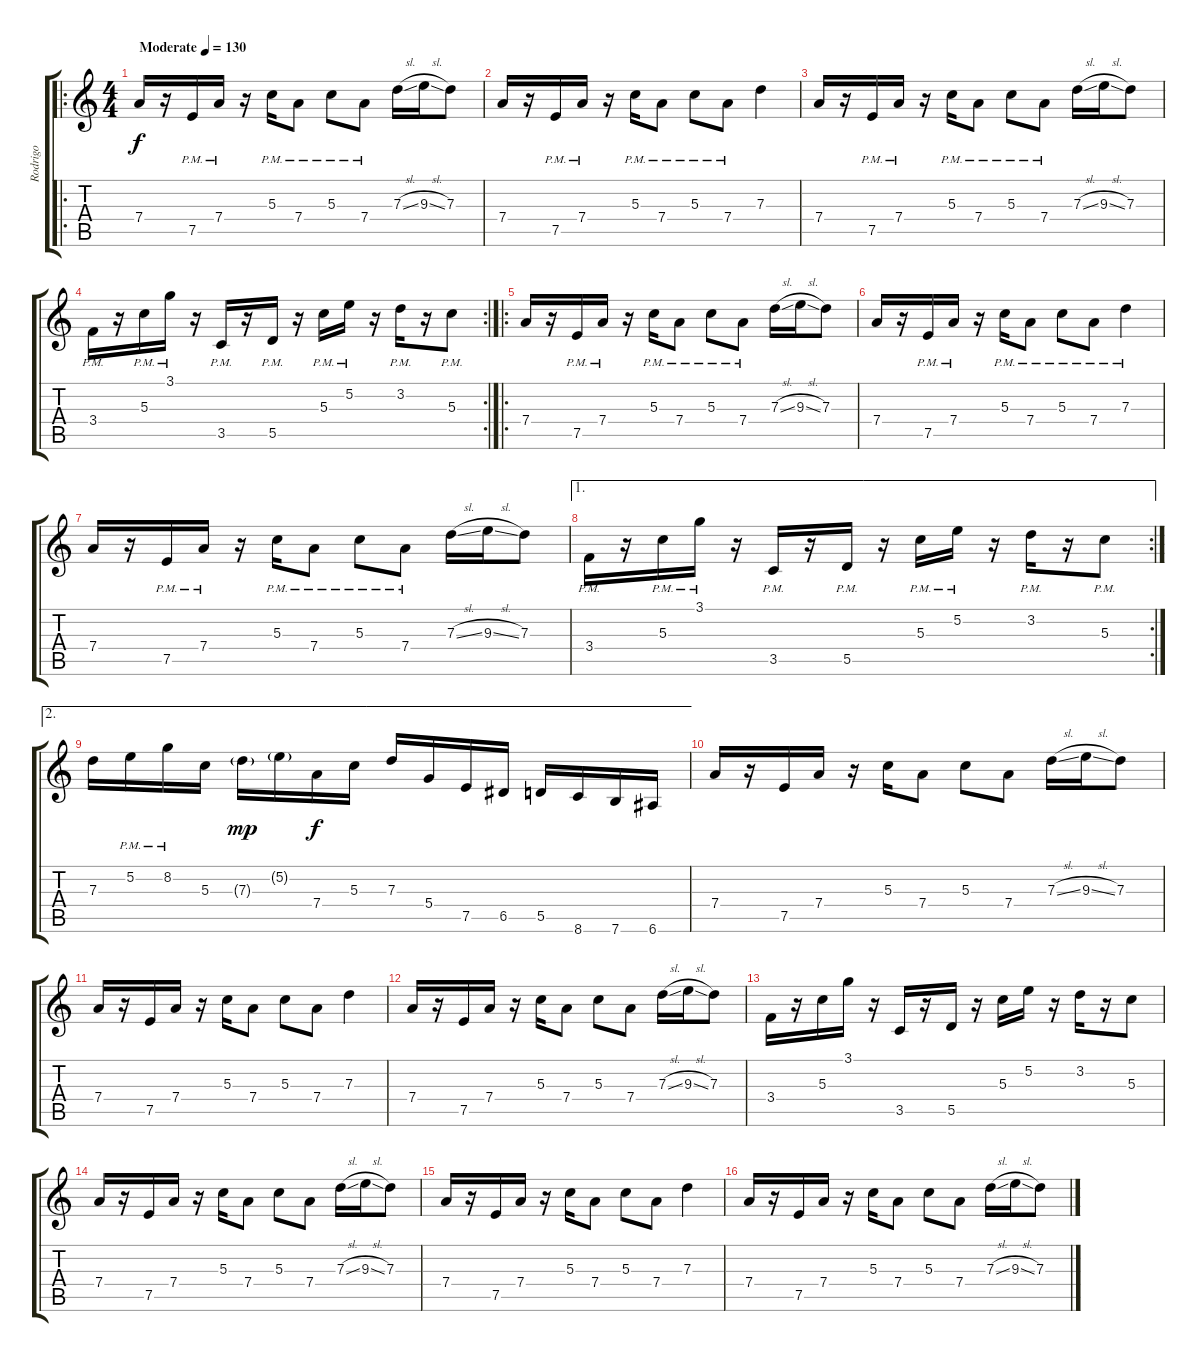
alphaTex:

\track ("Rodrigo" "Rodrigo") {instrument acousticguitarsteel}
\staff {score tabs}
\tuning (E4 B3 G3 D3 A2 E2) {hide}
\ro
\ts (4 4)
\tempo (130 "Moderate")
\clef g2
\ks c
7.4.16{dy f instrument acousticguitarsteel} r.16 7.5{pm}.16 7.4{pm}.16 r.16 5.3{pm}.16 7.4{pm}.8 5.3{pm}.8 7.4{pm}.8 7.3{sl}.16 9.3{sl}.16 7.3.8 |
7.4.16 r.16 7.5{pm}.16 7.4{pm}.16 r.16 5.3{pm}.16 7.4{pm}.8 5.3{pm}.8 7.4{pm}.8 7.3.4 |
7.4.16 r.16 7.5{pm}.16 7.4{pm}.16 r.16 5.3{pm}.16 7.4{pm}.8 5.3{pm}.8 7.4{pm}.8 7.3{sl}.16 9.3{sl}.16 7.3.8 |
\rc 2
3.4{pm}.16 r.16 5.3{pm}.16 3.1{pm}.16 r.16 3.5{pm}.16 r.16 5.5{pm}.16 r.16 5.3{pm}.16 5.2{pm}.16 r.16 3.2{pm}.16 r.16 5.3{pm}.8 |
\ro
7.4.16 r.16 7.5{pm}.16 7.4{pm}.16 r.16 5.3{pm}.16 7.4{pm}.8 5.3{pm}.8 7.4{pm}.8 7.3{sl}.16 9.3{sl}.16 7.3.8 |
7.4.16 r.16 7.5{pm}.16 7.4{pm}.16 r.16 5.3{pm}.16 7.4{pm}.8 5.3{pm}.8 7.4{pm}.8 7.3{pm}.4 |
7.4.16 r.16 7.5{pm}.16 7.4{pm}.16 r.16 5.3{pm}.16 7.4{pm}.8 5.3{pm}.8 7.4{pm}.8 7.3{sl}.16 9.3{sl}.16 7.3.8 |
\ae 1
\rc 2
3.4{pm}.16 r.16 5.3{pm}.16 3.1{pm}.16 r.16 3.5{pm}.16 r.16 5.5{pm}.16 r.16 5.3{pm}.16 5.2{pm}.16 r.16 3.2{pm}.16 r.16 5.3{pm}.8 |
\ae 2
7.3.16 5.2{pm}.16 8.2{pm}.16 5.3.16 7.3{g}.16{dy mp} 5.2{g}.16 7.4.16{dy f} 5.3.16 7.3.16 5.4.16 7.5.16 6.5.16 5.5.16 8.6.16 7.6.16 6.6.16 |
7.4.16 r.16 7.5.16 7.4.16 r.16 5.3.16 7.4.8 5.3.8 7.4.8 7.3{sl}.16 9.3{sl}.16 7.3.8 |
7.4.16 r.16 7.5.16 7.4.16 r.16 5.3.16 7.4.8 5.3.8 7.4.8 7.3.4 |
7.4.16 r.16 7.5.16 7.4.16 r.16 5.3.16 7.4.8 5.3.8 7.4.8 7.3{sl}.16 9.3{sl}.16 7.3.8 |
3.4.16 r.16 5.3.16 3.1.16 r.16 3.5.16 r.16 5.5.16 r.16 5.3.16 5.2.16 r.16 3.2.16 r.16 5.3.8 |
7.4.16 r.16 7.5.16 7.4.16 r.16 5.3.16 7.4.8 5.3.8 7.4.8 7.3{sl}.16 9.3{sl}.16 7.3.8 |
7.4.16 r.16 7.5.16 7.4.16 r.16 5.3.16 7.4.8 5.3.8 7.4.8 7.3.4 |
7.4.16 r.16 7.5.16 7.4.16 r.16 5.3.16 7.4.8 5.3.8 7.4.8 7.3{sl}.16 9.3{sl}.16 7.3.8
